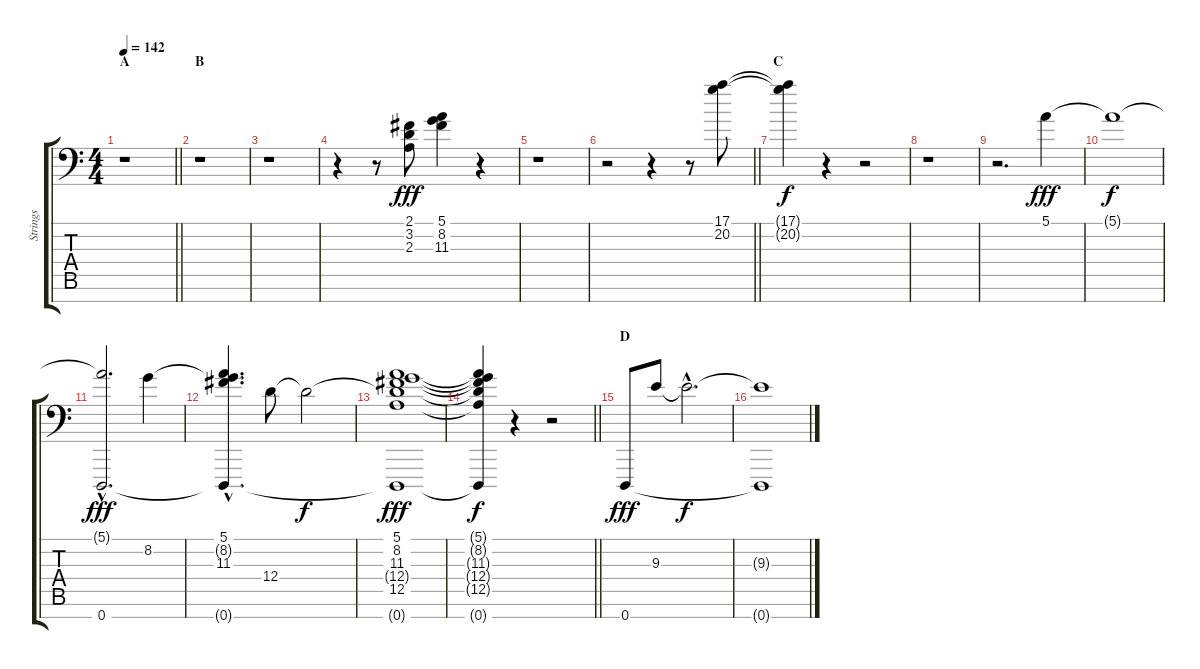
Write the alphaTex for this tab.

\track ("Strings" "Strings") {instrument stringensemble1}
\staff {score tabs}
\tuning (E4 B3 G3 D3 A2 D2 D1) {hide}
\ts (4 4)
\section ("" "A")
\tempo 142
\clef f4
\barLineRight lightlight
\ks c
r.1{dy fff instrument stringensemble1} |
\section ("" "B")
r.1 |
r.1 |
r.4 r.8 (2.1 3.2 2.3).8 (5.1 8.2 11.3).4 r.4 |
r.1 |
\barLineRight lightlight
r.2 r.4 r.8 (17.1 20.2).8 |
\section ("" "C")
(17.1{t} 20.2{t}).4{dy f} r.4 r.2 |
r.1 |
r.2{d} 5.1.4{dy fff} |
5.1{t}.1{dy f} |
(5.1{hac t} 0.7).2{d dy fff} 8.2.4 |
(5.1{hac} 8.2{hac t} 11.3{hac} 0.7{t}).4{d} 12.4.8 12.4{t}.2{dy f} |
(5.1 8.2 11.3 12.4{t} 12.5 0.7{t}).1{dy fff} |
\barLineRight lightlight
(5.1{t} 8.2{t} 11.3{t} 12.4{t} 12.5{t} 0.7{t}).4{dy f} r.4 r.2 |
\section ("" "D")
0.7.8{dy fff} 9.3.8 9.3{hac t}.2{d dy f} |
(9.3{t} 0.7{t}).1
